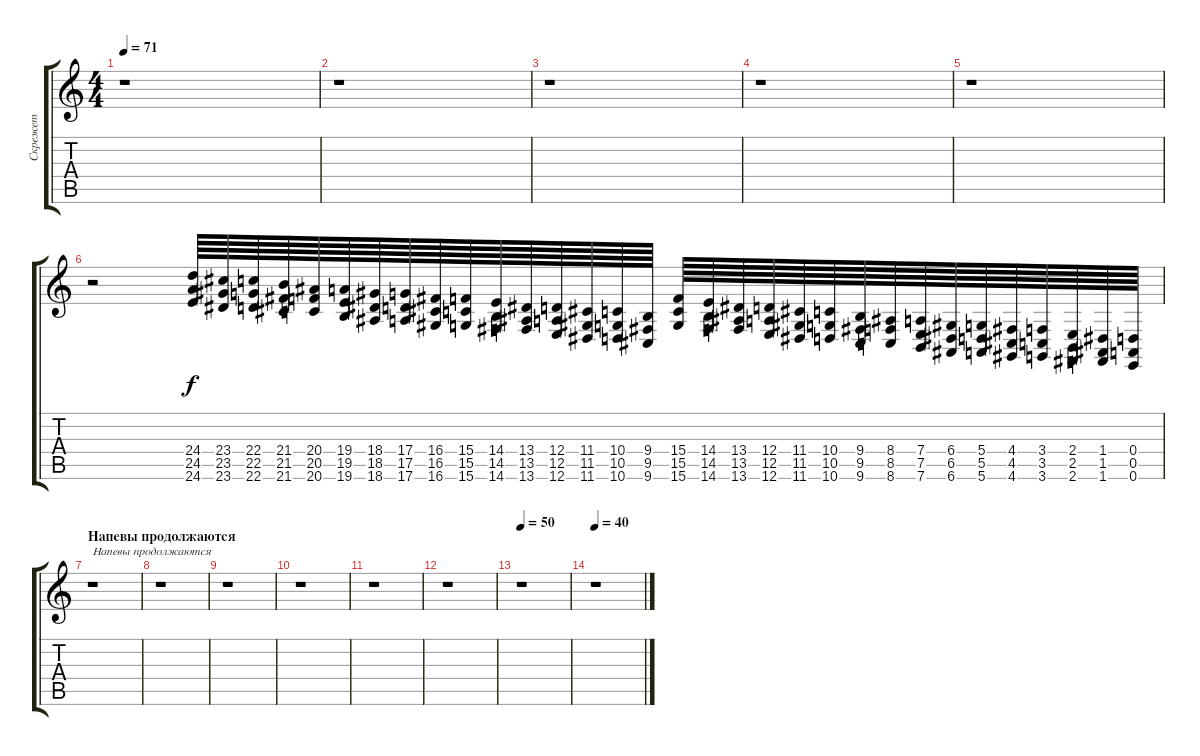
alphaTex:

\track ("Скрежет" "Скрежет") {instrument guitarfretnoise}
\staff {score tabs}
\tuning (E4 B3 G3 D3 A2 E2) {hide}
\ts (4 4)
\tempo 71
\clef g2
\ks c
r.1{dy f} |
r.1 |
r.1 |
r.1 |
r.1 |
r.2 (24.4 24.5 24.6).64 (23.4 23.5 23.6).64 (22.4 22.5 22.6).64 (21.4 21.5 21.6).64 (20.4 20.5 20.6).64 (19.4 19.5 19.6).64 (18.4 18.5 18.6).64 (17.4 17.5 17.6).64 (16.4 16.5 16.6).64 (15.4 15.5 15.6).64 (14.4 14.5 14.6).64 (13.4 13.5 13.6).64 (12.4 12.5 12.6).64 (11.4 11.5 11.6).64 (10.4 10.5 10.6).64 (9.4 9.5 9.6).64 (15.4 15.5 15.6).64 (14.4 14.5 14.6).64 (13.4 13.5 13.6).64 (12.4 12.5 12.6).64 (11.4 11.5 11.6).64 (10.4 10.5 10.6).64 (9.4 9.5 9.6).64 (8.4 8.5 8.6).64 (7.4 7.5 7.6).64 (6.4 6.5 6.6).64 (5.4 5.5 5.6).64 (4.4 4.5 4.6).64 (3.4 3.5 3.6).64 (2.4 2.5 2.6).64 (1.4 1.5 1.6).64 (0.4 0.5 0.6).64 |
\section ("" "Напевы продолжаются")
r.1{txt "Напевы продолжаются"} |
r.1 |
r.1 |
r.1 |
r.1 |
r.1 |
\tempo 50
r.1 |
\tempo 40
r.1
